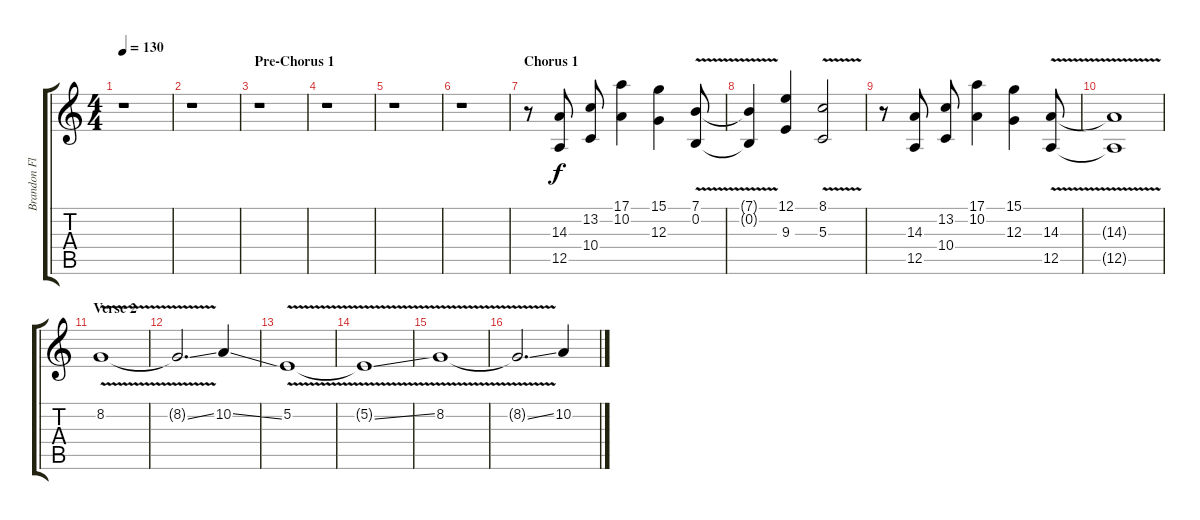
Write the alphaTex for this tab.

\track ("Brandon Flowers (Synth 1)" "Brandon Fl") {instrument lead2sawtooth}
\staff {score tabs}
\tuning (E4 B3 G3 D3 A2 E2) {hide}
\ts (4 4)
\tempo 130
\clef g2
\ks c
r.1{dy f} |
r.1 |
\section ("" "Pre-Chorus 1")
r.1 |
r.1 |
r.1 |
r.1 |
\section ("" "Chorus 1")
r.8 (14.3 12.5).8 (13.2 10.4).8 (17.1 10.2).4 (15.1 12.3).4 (7.1{v} 0.2{v}).8 |
(7.1{v t} 0.2{v t}).4 (12.1 9.3).4 (8.1{v} 5.3{v}).2 |
r.8 (14.3 12.5).8 (13.2 10.4).8 (17.1 10.2).4 (15.1 12.3).4 (14.3{v} 12.5{v}).8 |
(14.3{v t} 12.5{t}).1 |
\section ("" "Verse 2")
8.2{v}.1 |
8.2{v ss t}.2{d} 10.2{ss}.4 |
5.2{v}.1 |
5.2{v ss t}.1 |
8.2{v}.1 |
8.2{v ss t}.2{d} 10.2{ss}.4
